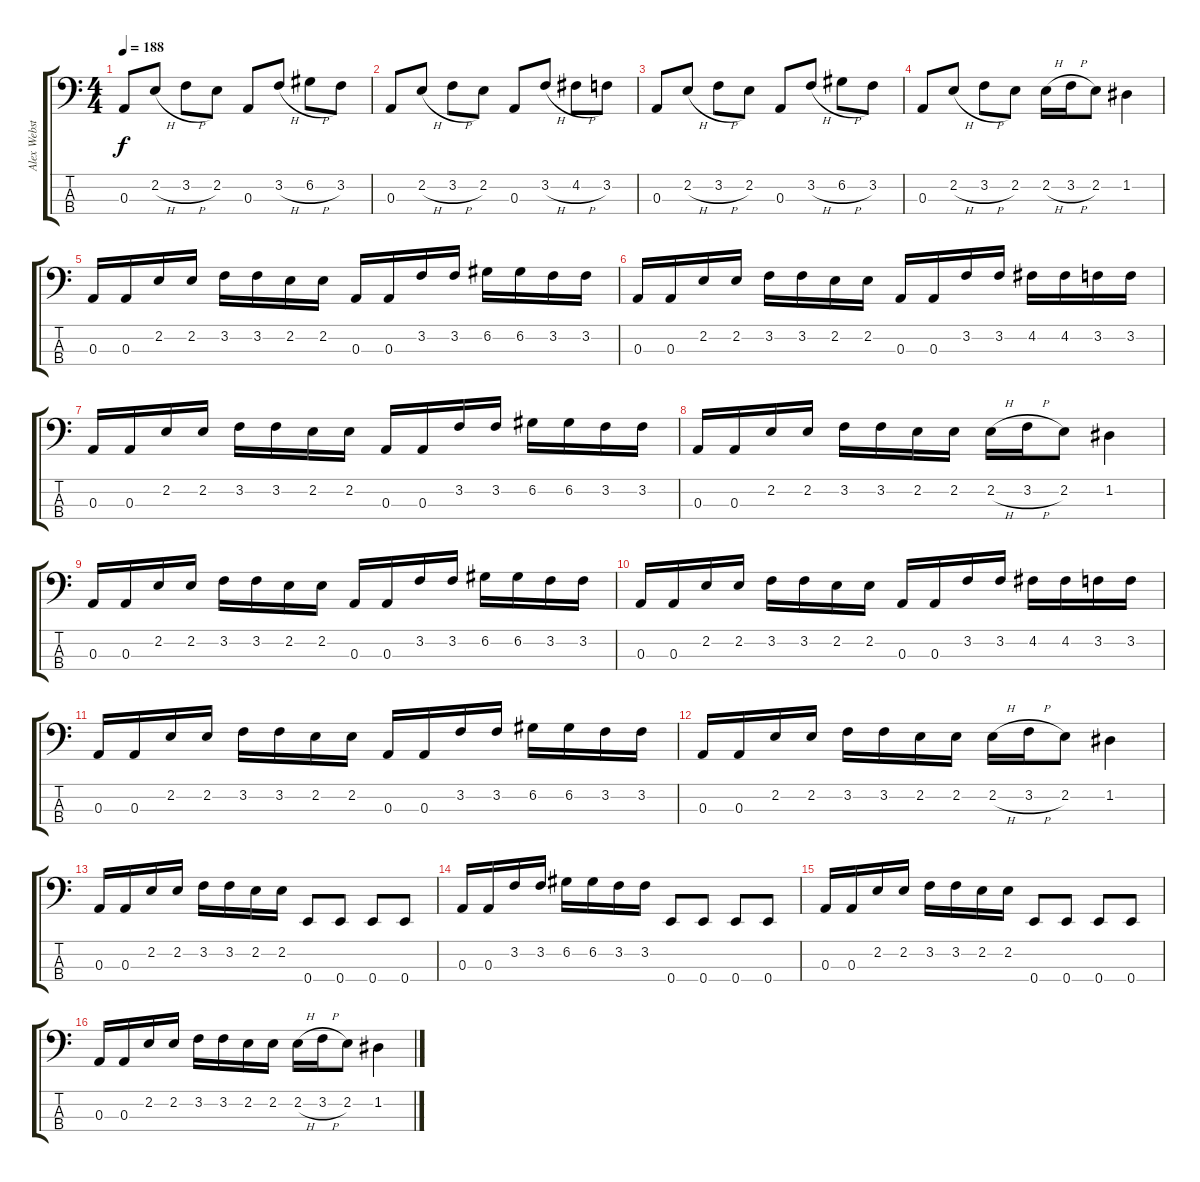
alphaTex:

\track ("Alex Webster " "Alex Webst") {instrument electricbassfinger}
\staff {score tabs}
\tuning (G2 D2 A1 E1) {hide}
\ts (4 4)
\tempo 188
\clef f4
\ks c
0.3.8{dy f} 2.2{h}.8 3.2{h}.8 2.2.8 0.3.8 3.2{h}.8 6.2{h}.8 3.2.8 |
0.3.8 2.2{h}.8 3.2{h}.8 2.2.8 0.3.8 3.2{h}.8 4.2{h}.8 3.2.8 |
0.3.8 2.2{h}.8 3.2{h}.8 2.2.8 0.3.8 3.2{h}.8 6.2{h}.8 3.2.8 |
0.3.8 2.2{h}.8 3.2{h}.8 2.2.8 2.2{h}.16 3.2{h}.16 2.2.8 1.2.4 |
0.3.16 0.3.16 2.2.16 2.2.16 3.2.16 3.2.16 2.2.16 2.2.16 0.3.16 0.3.16 3.2.16 3.2.16 6.2.16 6.2.16 3.2.16 3.2.16 |
0.3.16 0.3.16 2.2.16 2.2.16 3.2.16 3.2.16 2.2.16 2.2.16 0.3.16 0.3.16 3.2.16 3.2.16 4.2.16 4.2.16 3.2.16 3.2.16 |
0.3.16 0.3.16 2.2.16 2.2.16 3.2.16 3.2.16 2.2.16 2.2.16 0.3.16 0.3.16 3.2.16 3.2.16 6.2.16 6.2.16 3.2.16 3.2.16 |
0.3.16 0.3.16 2.2.16 2.2.16 3.2.16 3.2.16 2.2.16 2.2.16 2.2{h}.16 3.2{h}.16 2.2.8 1.2.4 |
0.3.16 0.3.16 2.2.16 2.2.16 3.2.16 3.2.16 2.2.16 2.2.16 0.3.16 0.3.16 3.2.16 3.2.16 6.2.16 6.2.16 3.2.16 3.2.16 |
0.3.16 0.3.16 2.2.16 2.2.16 3.2.16 3.2.16 2.2.16 2.2.16 0.3.16 0.3.16 3.2.16 3.2.16 4.2.16 4.2.16 3.2.16 3.2.16 |
0.3.16 0.3.16 2.2.16 2.2.16 3.2.16 3.2.16 2.2.16 2.2.16 0.3.16 0.3.16 3.2.16 3.2.16 6.2.16 6.2.16 3.2.16 3.2.16 |
0.3.16 0.3.16 2.2.16 2.2.16 3.2.16 3.2.16 2.2.16 2.2.16 2.2{h}.16 3.2{h}.16 2.2.8 1.2.4 |
0.3.16 0.3.16 2.2.16 2.2.16 3.2.16 3.2.16 2.2.16 2.2.16 0.4.8 0.4.8 0.4.8 0.4.8 |
0.3.16 0.3.16 3.2.16 3.2.16 6.2.16 6.2.16 3.2.16 3.2.16 0.4.8 0.4.8 0.4.8 0.4.8 |
0.3.16 0.3.16 2.2.16 2.2.16 3.2.16 3.2.16 2.2.16 2.2.16 0.4.8 0.4.8 0.4.8 0.4.8 |
0.3.16 0.3.16 2.2.16 2.2.16 3.2.16 3.2.16 2.2.16 2.2.16 2.2{h}.16 3.2{h}.16 2.2.8 1.2.4
